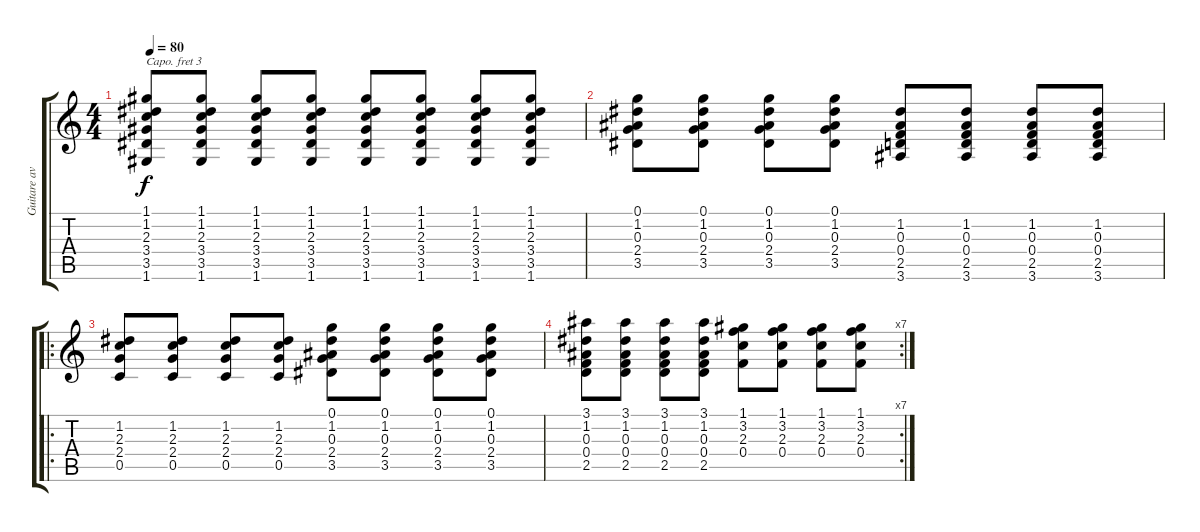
\track ("Guitare avec capo en 3" "Guitare av") {instrument acousticguitarnylon}
\staff {score tabs}
\capo 3
\tuning (E4 B3 G3 D3 A2 E2) {hide}
\ts (4 4)
\tempo 80
\clef g2
\ks c
(1.1 1.2 2.3 3.4 3.5 1.6).8{dy f} (1.1 1.2 2.3 3.4 3.5 1.6).8 (1.1 1.2 2.3 3.4 3.5 1.6).8 (1.1 1.2 2.3 3.4 3.5 1.6).8 (1.1 1.2 2.3 3.4 3.5 1.6).8 (1.1 1.2 2.3 3.4 3.5 1.6).8 (1.1 1.2 2.3 3.4 3.5 1.6).8 (1.1 1.2 2.3 3.4 3.5 1.6).8 |
(0.1 1.2 0.3 2.4 3.5).8 (0.1 1.2 0.3 2.4 3.5).8 (0.1 1.2 0.3 2.4 3.5).8 (0.1 1.2 0.3 2.4 3.5).8 (1.2 0.3 0.4 2.5 3.6).8 (1.2 0.3 0.4 2.5 3.6).8 (1.2 0.3 0.4 2.5 3.6).8 (1.2 0.3 0.4 2.5 3.6).8 |
\ro
(1.2 2.3 2.4 0.5).8 (1.2 2.3 2.4 0.5).8 (1.2 2.3 2.4 0.5).8 (1.2 2.3 2.4 0.5).8 (0.1 1.2 0.3 2.4 3.5).8 (0.1 1.2 0.3 2.4 3.5).8 (0.1 1.2 0.3 2.4 3.5).8 (0.1 1.2 0.3 2.4 3.5).8 |
\rc 7
(3.1 1.2 0.3 0.4 2.5).8 (3.1 1.2 0.3 0.4 2.5).8 (3.1 1.2 0.3 0.4 2.5).8 (3.1 1.2 0.3 0.4 2.5).8 (1.1 3.2 2.3 0.4).8 (1.1 3.2 2.3 0.4).8 (1.1 3.2 2.3 0.4).8 (1.1 3.2 2.3 0.4).8
